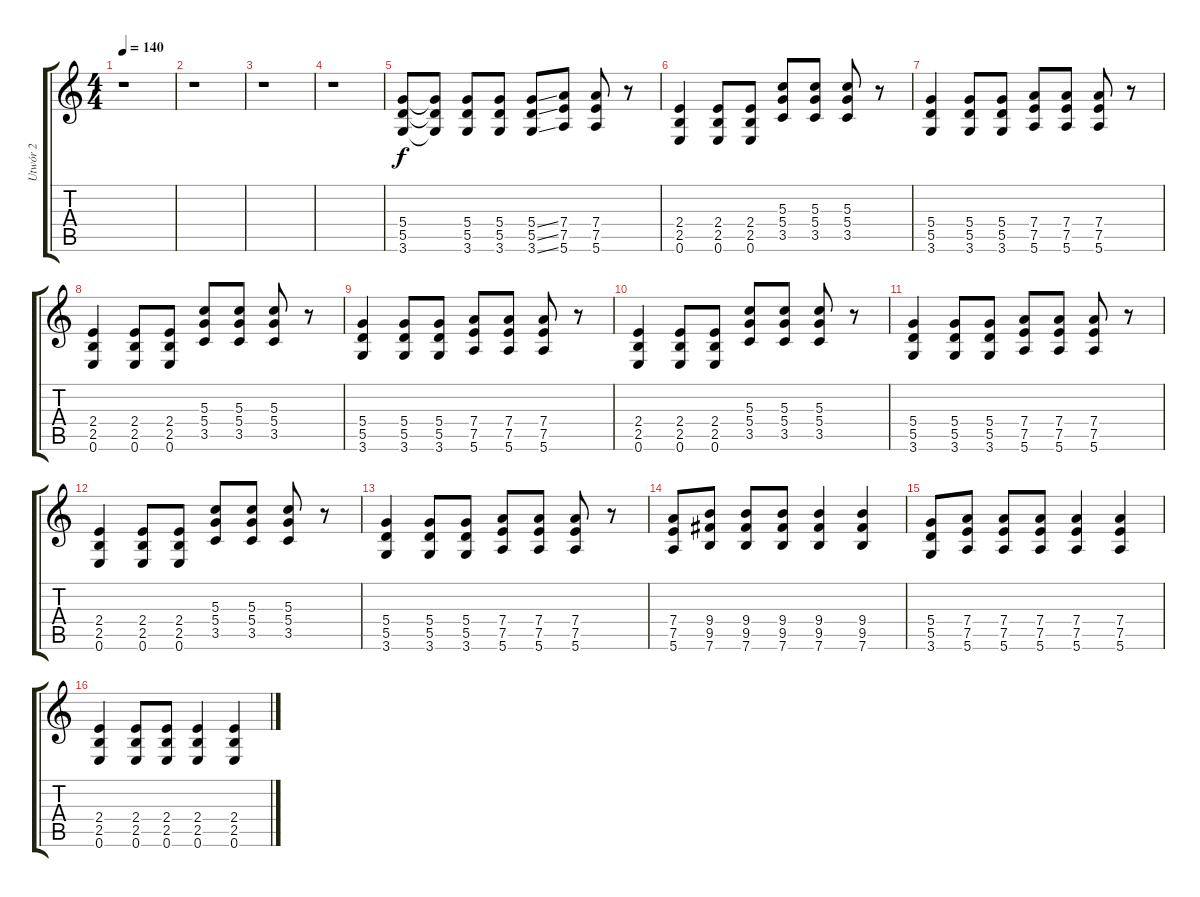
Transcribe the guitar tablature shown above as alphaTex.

\track ("Utwór 2" "Utwór 2") {instrument distortionguitar}
\staff {score tabs}
\tuning (E4 B3 G3 D3 A2 E2) {hide}
\ts (4 4)
\tempo 140
\clef g2
\ks c
r.1{dy f} |
r.1 |
r.1 |
r.1 |
(5.4 5.5 3.6).8 (5.4{t} 5.5{t} 3.6{t}).8 (5.4 5.5 3.6).8 (5.4 5.5 3.6).8 (5.4{ss} 5.5{ss} 3.6{ss}).8 (7.4 7.5 5.6).8 (7.4 7.5 5.6).8 r.8 |
(2.4 2.5 0.6).4 (2.4 2.5 0.6).8 (2.4 2.5 0.6).8 (5.3 5.4 3.5).8 (5.3 5.4 3.5).8 (5.3 5.4 3.5).8 r.8 |
(5.4 5.5 3.6).4 (5.4 5.5 3.6).8 (5.4 5.5 3.6).8 (7.4 7.5 5.6).8 (7.4 7.5 5.6).8 (7.4 7.5 5.6).8 r.8 |
(2.4 2.5 0.6).4 (2.4 2.5 0.6).8 (2.4 2.5 0.6).8 (5.3 5.4 3.5).8 (5.3 5.4 3.5).8 (5.3 5.4 3.5).8 r.8 |
(5.4 5.5 3.6).4 (5.4 5.5 3.6).8 (5.4 5.5 3.6).8 (7.4 7.5 5.6).8 (7.4 7.5 5.6).8 (7.4 7.5 5.6).8 r.8 |
(2.4 2.5 0.6).4 (2.4 2.5 0.6).8 (2.4 2.5 0.6).8 (5.3 5.4 3.5).8 (5.3 5.4 3.5).8 (5.3 5.4 3.5).8 r.8 |
(5.4 5.5 3.6).4 (5.4 5.5 3.6).8 (5.4 5.5 3.6).8 (7.4 7.5 5.6).8 (7.4 7.5 5.6).8 (7.4 7.5 5.6).8 r.8 |
(2.4 2.5 0.6).4 (2.4 2.5 0.6).8 (2.4 2.5 0.6).8 (5.3 5.4 3.5).8 (5.3 5.4 3.5).8 (5.3 5.4 3.5).8 r.8 |
(5.4 5.5 3.6).4 (5.4 5.5 3.6).8 (5.4 5.5 3.6).8 (7.4 7.5 5.6).8 (7.4 7.5 5.6).8 (7.4 7.5 5.6).8 r.8 |
(7.4 7.5 5.6).8 (9.4 9.5 7.6).8 (9.4 9.5 7.6).8 (9.4 9.5 7.6).8 (9.4 9.5 7.6).4 (9.4 9.5 7.6).4 |
(5.4 5.5 3.6).8 (7.4 7.5 5.6).8 (7.4 7.5 5.6).8 (7.4 7.5 5.6).8 (7.4 7.5 5.6).4 (7.4 7.5 5.6).4 |
(2.4 2.5 0.6).4 (2.4 2.5 0.6).8 (2.4 2.5 0.6).8 (2.4 2.5 0.6).4 (2.4 2.5 0.6).4
